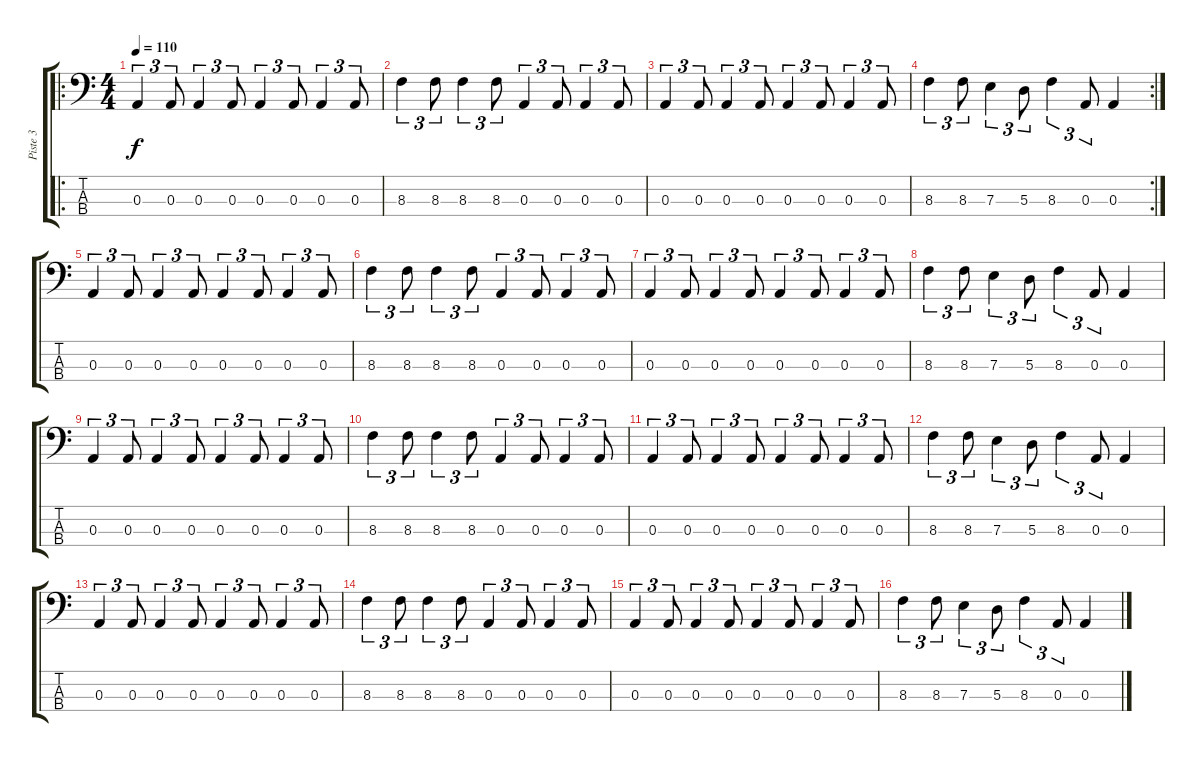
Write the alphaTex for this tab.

\track ("Piste 3" "Piste 3") {instrument electricbassfinger}
\staff {score tabs}
\tuning (G2 D2 A1 E1) {hide}
\ro
\ts (4 4)
\tempo 110
\clef f4
\ks c
0.3.4{tu (3 2) dy f} 0.3.8{tu (3 2)} 0.3.4{tu (3 2)} 0.3.8{tu (3 2)} 0.3.4{tu (3 2)} 0.3.8{tu (3 2)} 0.3.4{tu (3 2)} 0.3.8{tu (3 2)} |
8.3.4{tu (3 2)} 8.3.8{tu (3 2)} 8.3.4{tu (3 2)} 8.3.8{tu (3 2)} 0.3.4{tu (3 2)} 0.3.8{tu (3 2)} 0.3.4{tu (3 2)} 0.3.8{tu (3 2)} |
0.3.4{tu (3 2)} 0.3.8{tu (3 2)} 0.3.4{tu (3 2)} 0.3.8{tu (3 2)} 0.3.4{tu (3 2)} 0.3.8{tu (3 2)} 0.3.4{tu (3 2)} 0.3.8{tu (3 2)} |
\rc 2
8.3.4{tu (3 2)} 8.3.8{tu (3 2)} 7.3.4{tu (3 2)} 5.3.8{tu (3 2)} 8.3.4{tu (3 2)} 0.3.8{tu (3 2)} 0.3.4 |
0.3.4{tu (3 2)} 0.3.8{tu (3 2)} 0.3.4{tu (3 2)} 0.3.8{tu (3 2)} 0.3.4{tu (3 2)} 0.3.8{tu (3 2)} 0.3.4{tu (3 2)} 0.3.8{tu (3 2)} |
8.3.4{tu (3 2)} 8.3.8{tu (3 2)} 8.3.4{tu (3 2)} 8.3.8{tu (3 2)} 0.3.4{tu (3 2)} 0.3.8{tu (3 2)} 0.3.4{tu (3 2)} 0.3.8{tu (3 2)} |
0.3.4{tu (3 2)} 0.3.8{tu (3 2)} 0.3.4{tu (3 2)} 0.3.8{tu (3 2)} 0.3.4{tu (3 2)} 0.3.8{tu (3 2)} 0.3.4{tu (3 2)} 0.3.8{tu (3 2)} |
8.3.4{tu (3 2)} 8.3.8{tu (3 2)} 7.3.4{tu (3 2)} 5.3.8{tu (3 2)} 8.3.4{tu (3 2)} 0.3.8{tu (3 2)} 0.3.4 |
0.3.4{tu (3 2)} 0.3.8{tu (3 2)} 0.3.4{tu (3 2)} 0.3.8{tu (3 2)} 0.3.4{tu (3 2)} 0.3.8{tu (3 2)} 0.3.4{tu (3 2)} 0.3.8{tu (3 2)} |
8.3.4{tu (3 2)} 8.3.8{tu (3 2)} 8.3.4{tu (3 2)} 8.3.8{tu (3 2)} 0.3.4{tu (3 2)} 0.3.8{tu (3 2)} 0.3.4{tu (3 2)} 0.3.8{tu (3 2)} |
0.3.4{tu (3 2)} 0.3.8{tu (3 2)} 0.3.4{tu (3 2)} 0.3.8{tu (3 2)} 0.3.4{tu (3 2)} 0.3.8{tu (3 2)} 0.3.4{tu (3 2)} 0.3.8{tu (3 2)} |
8.3.4{tu (3 2)} 8.3.8{tu (3 2)} 7.3.4{tu (3 2)} 5.3.8{tu (3 2)} 8.3.4{tu (3 2)} 0.3.8{tu (3 2)} 0.3.4 |
0.3.4{tu (3 2)} 0.3.8{tu (3 2)} 0.3.4{tu (3 2)} 0.3.8{tu (3 2)} 0.3.4{tu (3 2)} 0.3.8{tu (3 2)} 0.3.4{tu (3 2)} 0.3.8{tu (3 2)} |
8.3.4{tu (3 2)} 8.3.8{tu (3 2)} 8.3.4{tu (3 2)} 8.3.8{tu (3 2)} 0.3.4{tu (3 2)} 0.3.8{tu (3 2)} 0.3.4{tu (3 2)} 0.3.8{tu (3 2)} |
0.3.4{tu (3 2)} 0.3.8{tu (3 2)} 0.3.4{tu (3 2)} 0.3.8{tu (3 2)} 0.3.4{tu (3 2)} 0.3.8{tu (3 2)} 0.3.4{tu (3 2)} 0.3.8{tu (3 2)} |
8.3.4{tu (3 2)} 8.3.8{tu (3 2)} 7.3.4{tu (3 2)} 5.3.8{tu (3 2)} 8.3.4{tu (3 2)} 0.3.8{tu (3 2)} 0.3.4
